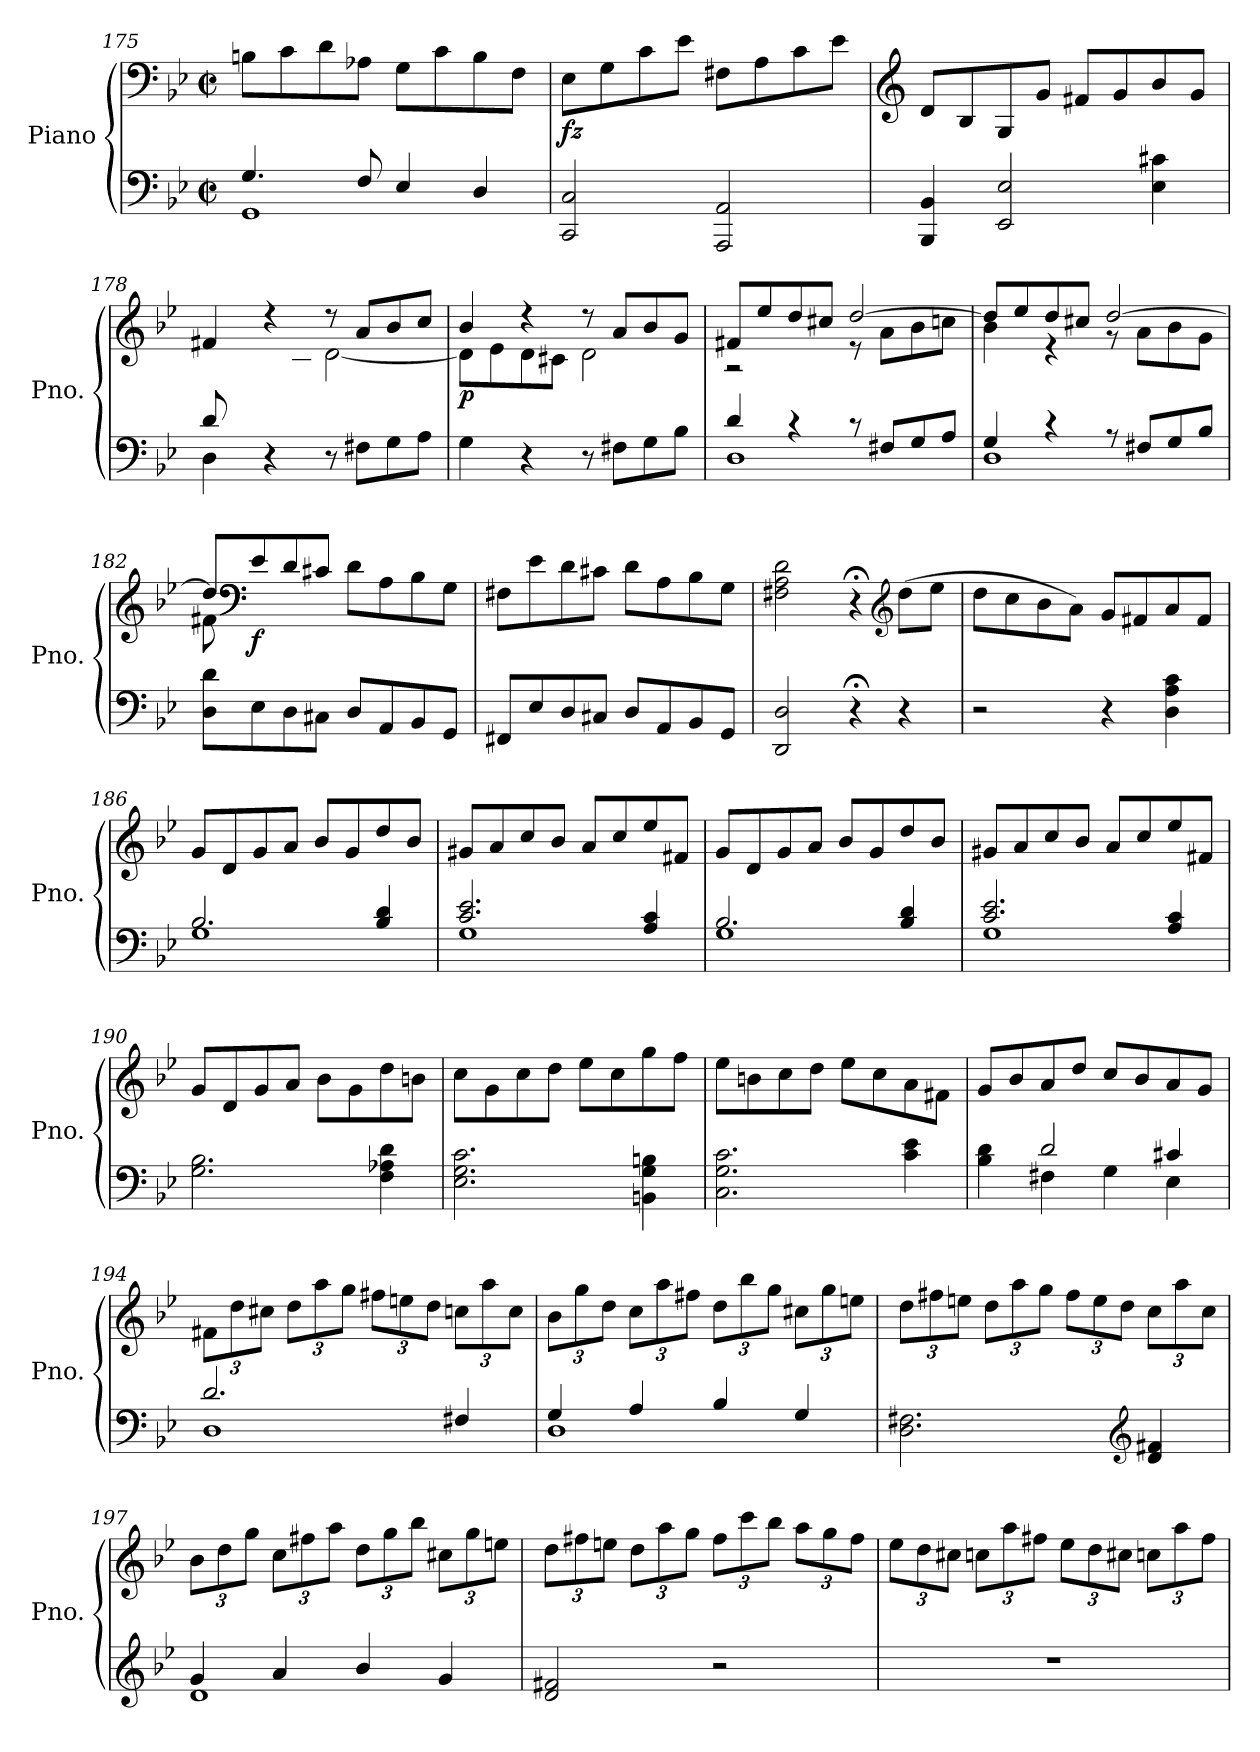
**kern	**kern	**dynam
*part1	*part1	*part1
*staff2	*staff1	*staff1/2
*I"Piano	*	*
*I'Pno.	*	*
*clefF4	*clefF4	*
*k[b-e-]	*k[b-e-]	*
*B-:	*B-:	*
*M2/2	*M2/2	*
*met(c|)	*met(c|)	*
=175	=175	=175
*^	*	*
4.G/	1GG	8Bn\L	.
.	.	8c\	.
.	.	8d\	.
8F/	.	8A-X\J	.
4E-/	.	8G\L	.
.	.	8c\	.
4D/	.	8B\	.
.	.	8F\J	.
*v	*v	*	*
=176	=176	=176
!	!	!LO:DY:b
2CC/ 2C/	8E-\L	fz
.	8G\	.
.	8c\	.
.	8e-\J	.
2AAA/ 2AA/	8F#X\L	.
.	8A\	.
.	8c\	.
.	8e-\J	.
=177	=177	=177
*	*clefG2	*
4BBB-/ 4BB-/	8d/L	.
.	8B-/	.
2EE-/ 2E-/	8G/	.
.	8g/J	.
.	8f#X/L	.
.	8g/	.
4E-\ 4c#X\	8b-/	.
.	8g/J	.
!!LO:LB:g=z
=178	=178	=178
*^	*^	*
8d/L	4D\	4f#X/	8ryy	.
2..ryy	.	.	8e-\	.
.	4r	4r	8d\	.
.	.	.	8c#X\J	.
.	8r	8r	[2d\	.
.	8F#X\L	8a/L	.	.
.	8G\	8b-/	.	.
.	8A\J	8cc/J	.	.
=179	=179	=179	=179	=179
!	!	!	!	!LO:DY:b
*v	*v	*	*	*
4G\	4b-/	8d\L]	p
.	.	8e-\	.
4r	4r	8d\	.
.	.	8c#X\J	.
8r	8r	2d\	.
8F#X\L	8a/L	.	.
8G\	8b-/	.	.
8B-\J	8g/J	.	.
=180	=180	=180	=180
*^	*	*	*
4d/	1D	8f#X/L	2r	.
.	.	8ee-/	.	.
4r	.	8dd/	.	.
.	.	8cc#X/J	.	.
8r	.	[2dd/	8r	.
8F#X/L	.	.	8a\L	.
8G/	.	.	8b-\	.
8A/J	.	.	8ccn\J	.
=181	=181	=181	=181	=181
4G/	1D	8dd/L]	4b-\	.
.	.	8ee-/	.	.
4r	.	8dd/	4r	.
.	.	8cc#X/J	.	.
8r	.	[2dd/	8r	.
8F#X/L	.	.	8a\L	.
8G/	.	.	8b-\	.
8B-/J	.	.	8g\J	.
*v	*v	*	*	*
!!LO:LB:g=z	!!
=182	=182	=182	=182
8D\ 8d\L	8dd/L]	8f#X\	.
*	*clefF4	*	*
!	!	!	!LO:DY:b
8E-\	8e-/	8ryy	f
8D\	8d/	4ryy	.
8C#X\J	8c#X/J	.	.
8D/L	8d\L	2ryy	.
8AA/	8A\	.	.
8BB-/	8B-\	.	.
8GG/J	8G\J	.	.
*	*v	*v	*
=183	=183	=183
8FF#X/L	8F#X\L	.
8E-/	8e-\	.
8D/	8d\	.
8C#X/J	8c#X\J	.
8D/L	8d\L	.
8AA/	8A\	.
8BB-/	8B-\	.
8GG/J	8G\J	.
=184	=184	=184
2DD/ 2D/	2F#X\ 2A\ 2d\	.
4r;<	4r;<	.
*	*clefG2	*
4r	(8dd\L	.
.	8ee-\J	.
=185	=185	=185
2r	8dd\L	.
.	8cc\	.
.	8b-\	.
.	8a\J)	.
4r	8g/L	.
.	8f#X/	.
4D\ 4A\ 4c\	8a/	.
.	8f#/J	.
!!LO:LB:g=z
=186	=186	=186
*^	*	*
2.B-/	1G	8g/L	.
.	.	8d/	.
.	.	8g/	.
.	.	8a/J	.
.	.	8b-/L	.
.	.	8g/	.
4B-/ 4d/	.	8dd/	.
.	.	8b-/J	.
=187	=187	=187	=187
2.c/ 2.e-/	1G	8g#X/L	.
.	.	8a/	.
.	.	8cc/	.
.	.	8b-/J	.
.	.	8a/L	.
.	.	8cc/	.
4A/ 4c/	.	8ee-/	.
.	.	8f#X/J	.
=188	=188	=188	=188
2.B-/	1G	8g/L	.
.	.	8d/	.
.	.	8g/	.
.	.	8a/J	.
.	.	8b-/L	.
.	.	8g/	.
4B-/ 4d/	.	8dd/	.
.	.	8b-/J	.
=189	=189	=189	=189
2.c/ 2.e-/	1G	8g#X/L	.
.	.	8a/	.
.	.	8cc/	.
.	.	8b-/J	.
.	.	8a/L	.
.	.	8cc/	.
4A/ 4c/	.	8ee-/	.
.	.	8f#X/J	.
*v	*v	*	*
=190	=190	=190
2.G\ 2.B-\	8g/L	.
.	8d/	.
.	8g/	.
.	8a/J	.
.	8b-\L	.
.	8g\	.
4F\ 4A-X\ 4d\	8dd\	.
.	8bn\J	.
!!LO:LB:g=z
=191	=191	=191
2.E-\ 2.G\ 2.c\	8cc\L	.
.	8g\	.
.	8cc\	.
.	8dd\J	.
.	8ee-\L	.
.	8cc\	.
4BBn\ 4G\ 4Bn\	8gg\	.
.	8ff\J	.
=192	=192	=192
2.C\ 2.G\ 2.c\	8ee-\L	.
.	8bn\	.
.	8cc\	.
.	8dd\J	.
.	8ee-\L	.
.	8cc\	.
4c\ 4e-\	8a\	.
.	8f#X\J	.
=193	=193	=193
*^	*	*
4B-\ 4d\	4ryy	8g/L	.
.	.	8b-/	.
2d/	4F#X\	8a/	.
.	.	8dd/J	.
.	4G\	8cc/L	.
.	.	8b-/	.
4c#X/	4E-\	8a/	.
.	.	8g/J	.
!!LO:LB:g=z
=194	=194	=194	=194
*	*	*Xbrackettup	*
2.d/	1D	12f#X\L	.
.	.	12dd\	.
.	.	12cc#X\J	.
.	.	12dd\L	.
.	.	12aa\	.
.	.	12gg\J	.
.	.	12ff#X\L	.
.	.	12een\	.
.	.	12dd\J	.
4F#X/	.	12ccn\L	.
.	.	12aa\	.
.	.	12cc\J	.
=195	=195	=195	=195
4G/	1D	12b-\L	.
.	.	12gg\	.
.	.	12dd\J	.
4A/	.	12cc\L	.
.	.	12aa\	.
.	.	12ff#X\J	.
4B-/	.	12dd\L	.
.	.	12bb-\	.
.	.	12gg\J	.
4G/	.	12cc#X\L	.
.	.	12gg\	.
.	.	12een\J	.
*v	*v	*	*
=196	=196	=196
2.D\ 2.F#X\	12dd\L	.
.	12ff#X\	.
.	12een\J	.
.	12dd\L	.
.	12aa\	.
.	12gg\J	.
.	12ff#\L	.
.	12ee\	.
.	12dd\J	.
*clefG2	*	*
4d/ 4f#X/	12cc\L	.
.	12aa\	.
.	12cc\J	.
!!LO:PB:g=z
=197	=197	=197
*^	*	*
4g/	1d	12b-\L	.
.	.	12dd\	.
.	.	12gg\J	.
4a/	.	12cc\L	.
.	.	12ff#X\	.
.	.	12aa\J	.
4b-/	.	12dd\L	.
.	.	12gg\	.
.	.	12bb-\J	.
4g/	.	12cc#X\L	.
.	.	12gg\	.
.	.	12een\J	.
*v	*v	*	*
=198	=198	=198
2d/ 2f#X/	12dd\L	.
.	12ff#X\	.
.	12een\J	.
.	12dd\L	.
.	12aa\	.
.	12gg\J	.
2r	12ff#\L	.
.	12ccc\	.
.	12bb-\J	.
.	12aa\L	.
.	12gg\	.
.	12ff#\J	.
=199	=199	=199
1r	12ee-\L	.
.	12dd\	.
.	12cc#X\J	.
.	12ccn\L	.
.	12aa\	.
.	12ff#X\J	.
.	12ee-\L	.
.	12dd\	.
.	12cc#X\J	.
.	12ccn\L	.
.	12aa\	.
.	12ff#\J	.
=	=	=
*-	*-	*-
